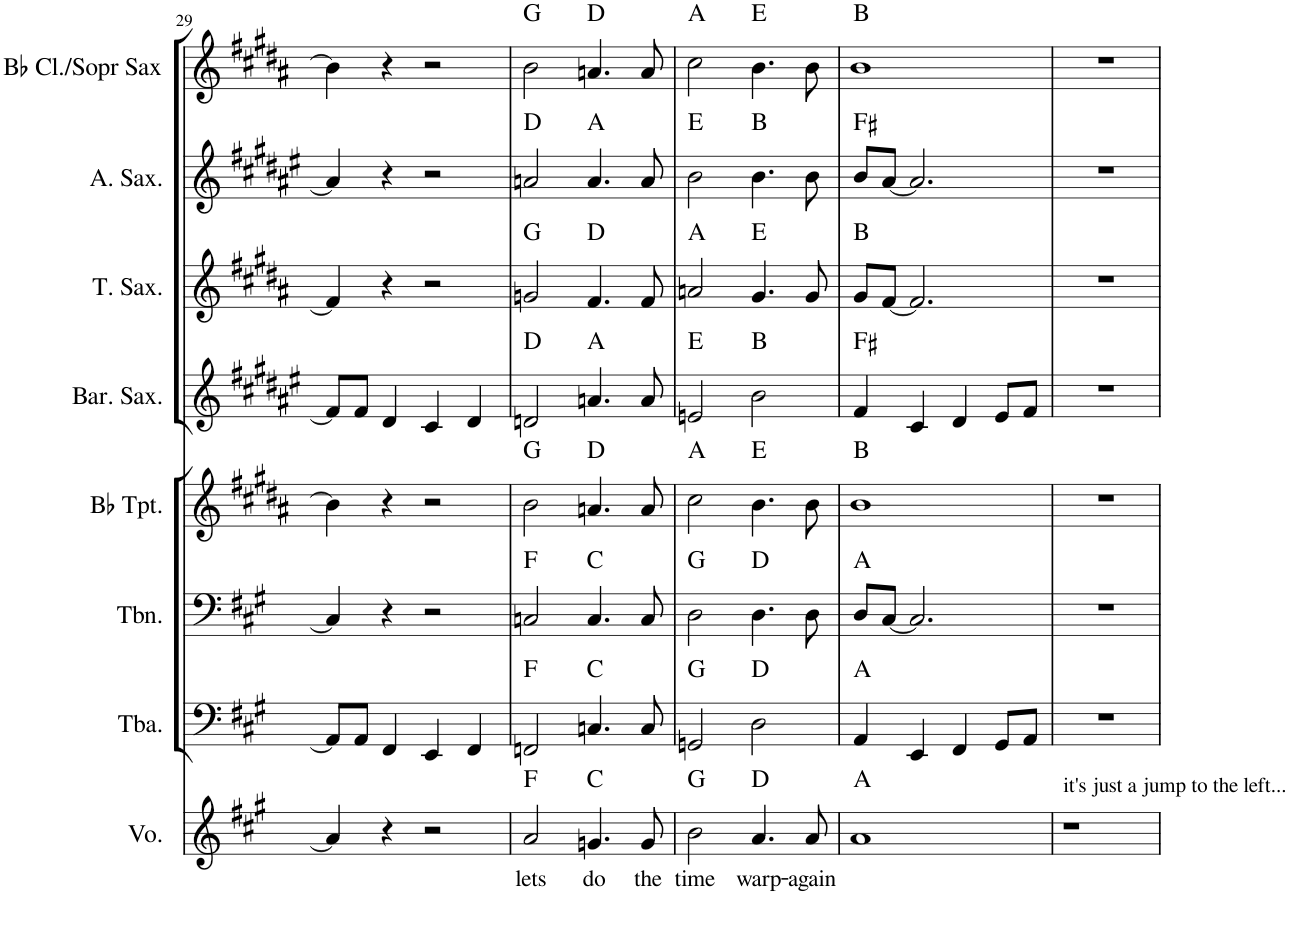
**kern	**text	**harte	**kern	**harte	**kern	**harte	**kern	**harte	**kern	**harte	**kern	**harte	**kern	**harte	**kern	**harte
*part8	*part8	*part8	*part7	*part7	*part6	*part6	*part5	*part5	*part4	*part4	*part3	*part3	*part2	*part2	*part1	*part1
*staff8	*staff8	*	*staff7	*	*staff6	*	*staff5	*	*staff4	*	*staff3	*	*staff2	*	*staff1	*
*I"Voice	*	*	*I"Tuba	*	*I"Trombone	*	*I"Bb Trumpet	*	*I"Baritone Saxophone	*	*I"Tenor Saxophone	*	*I"Alto Saxophone	*	*I"Bb Clarinet/sopr sax	*
*I'Vo.	*	*	*I'Tba.	*	*I'Tbn.	*	*I'Bb Tpt.	*	*I'Bar. Sax.	*	*I'T. Sax.	*	*I'A. Sax.	*	*I'Bb Cl./Sopr Sax	*
!!LO:PB:g=z
*clefG2	*	*	*clefF4	*	*clefF4	*	*clefG2	*	*clefG2	*	*clefG2	*	*clefG2	*	*clefG2	*
*	*	*	*	*	*	*	*Trd1c2	*	*Trd12c21	*	*Trd8c14	*	*Trd5c9	*	*Trd1c2	*
*k[f#c#g#]	*	*	*k[f#c#g#]	*	*k[f#c#g#]	*	*k[f#c#g#d#a#]	*	*k[f#c#g#d#a#e#]	*	*k[f#c#g#d#a#]	*	*k[f#c#g#d#a#e#]	*	*k[f#c#g#d#a#]	*
*M4/4	*	*	*M4/4	*	*M4/4	*	*M4/4	*	*M4/4	*	*M4/4	*	*M4/4	*	*M4/4	*
=29	=29	=29	=29	=29	=29	=29	=29	=29	=29	=29	=29	=29	=29	=29	=29	=29
4a/]	.	.	8AA/L]	.	4C#/]	.	4b\]	.	8f#/L]	.	4f#/]	.	4a#/]	.	4b\]	.
.	.	.	8AA/J	.	.	.	.	.	8f#/J	.	.	.	.	.	.	.
4r	.	.	4FF#/	.	4r	.	4r	.	4d#/	.	4r	.	4r	.	4r	.
2r	.	.	4EE/	.	2r	.	2r	.	4c#/	.	2r	.	2r	.	2r	.
.	.	.	4FF#/	.	.	.	.	.	4d#/	.	.	.	.	.	.	.
=30	=30	=30	=30	=30	=30	=30	=30	=30	=30	=30	=30	=30	=30	=30	=30	=30
!	!LO:LY:b	!	!	!	!	!	!	!	!	!	!	!	!	!	!	!
2a/	lets	F:maj	2FFn/	F:maj	2Cn/	F:maj	2b\	G:maj	2dn/	D:maj	2gn/	G:maj	2an/	D:maj	2b\	G:maj
!	!LO:LY:b	!	!	!	!	!	!	!	!	!	!	!	!	!	!	!
4.gn/	do	C:maj	4.Cn/	C:maj	4.C/	C:maj	4.an/	D:maj	4.an/	A:maj	4.f#/	D:maj	4.a/	A:maj	4.an/	D:maj
!	!LO:LY:b	!	!	!	!	!	!	!	!	!	!	!	!	!	!	!
8g/	the	.	8C/	.	8C/	.	8a/	.	8a/	.	8f#/	.	8a/	.	8a/	.
=31	=31	=31	=31	=31	=31	=31	=31	=31	=31	=31	=31	=31	=31	=31	=31	=31
!	!LO:LY:b	!	!	!	!	!	!	!	!	!	!	!	!	!	!	!
2b\	time	G:maj	2GGn/	G:maj	2D\	G:maj	2cc#\	A:maj	2en/	E:maj	2an/	A:maj	2b\	E:maj	2cc#\	A:maj
!	!LO:LY:b	!	!	!	!	!	!	!	!	!	!	!	!	!	!	!
4.a/	warp-	D:maj	2D\	D:maj	4.D\	D:maj	4.b\	E:maj	2b\	B:maj	4.g#/	E:maj	4.b\	B:maj	4.b\	E:maj
!	!LO:LY:b	!	!	!	!	!	!	!	!	!	!	!	!	!	!	!
8a/	-again	.	.	.	8D\	.	8b\	.	.	.	8g#/	.	8b\	.	8b\	.
=32	=32	=32	=32	=32	=32	=32	=32	=32	=32	=32	=32	=32	=32	=32	=32	=32
1a	.	A:maj	4AA/	A:maj	8D/L	A:maj	1b	B:maj	4f#/	F#:maj	8g#/L	B:maj	8b/L	F#:maj	1b	B:maj
.	.	.	.	.	[8C#/J	.	.	.	.	.	[8f#/J	.	[8a#/J	.	.	.
.	.	.	4EE/	.	2.C#/]	.	.	.	4c#/	.	2.f#/]	.	2.a#/]	.	.	.
.	.	.	4FF#/	.	.	.	.	.	4d#/	.	.	.	.	.	.	.
.	.	.	8GG#/L	.	.	.	.	.	8e#/L	.	.	.	.	.	.	.
.	.	.	8AA/J	.	.	.	.	.	8f#/J	.	.	.	.	.	.	.
=33	=33	=33	=33	=33	=33	=33	=33	=33	=33	=33	=33	=33	=33	=33	=33	=33
!LO:TX:a:t=it's just a jump to the left...	!	!	!	!	!	!	!	!	!	!	!	!	!	!	!	!
1r	.	.	1r	.	1r	.	1r	.	1r	.	1r	.	1r	.	1r	.
=	=	=	=	=	=	=	=	=	=	=	=	=	=	=	=	=
*-	*-	*-	*-	*-	*-	*-	*-	*-	*-	*-	*-	*-	*-	*-	*-	*-
